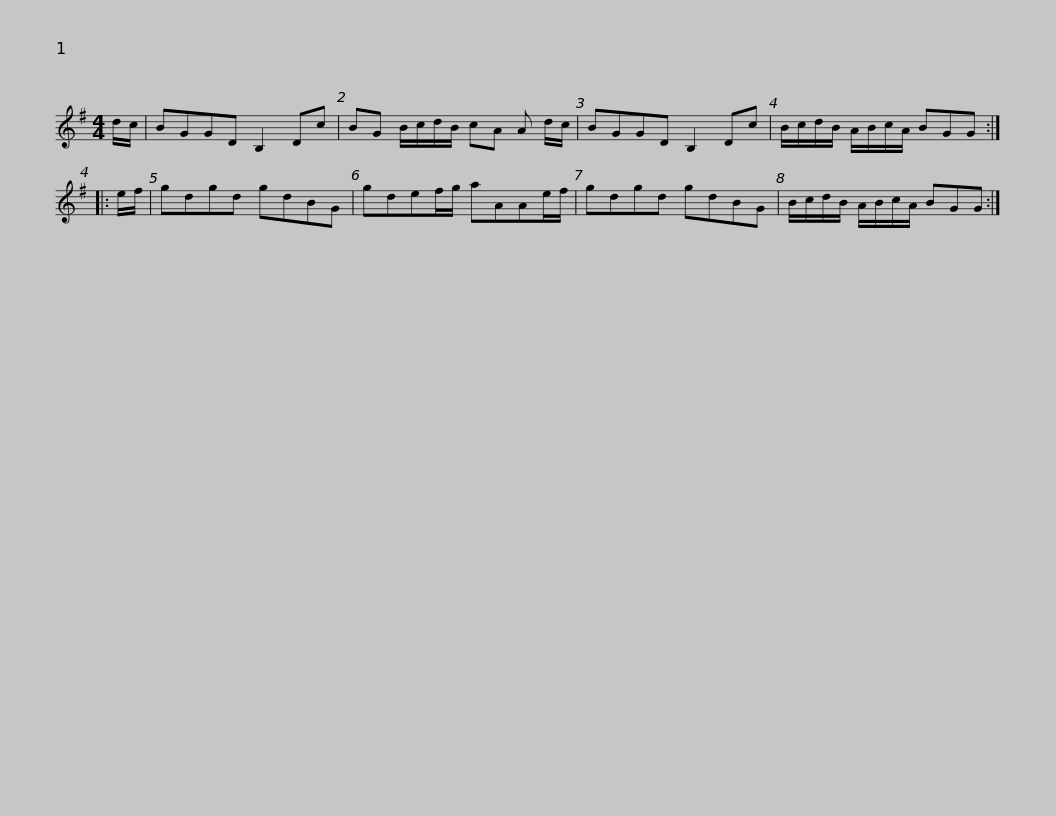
X:1
L:1/8
M:4/4
I:linebreak $
K:G
V:1 treble
V:1
 d/c/ | BGGD B,2 Dc | BG B/c/d/B/ cA A d/c/ | BGGD B,2 Dc | B/c/d/B/ A/B/c/A/ BGG :: %5
 e/f/ |$ gdgd gdBG | gdef/g/ aAAe/f/ | gdgd gdBG | B/c/d/B/ A/B/c/A/ BGG :| %10
